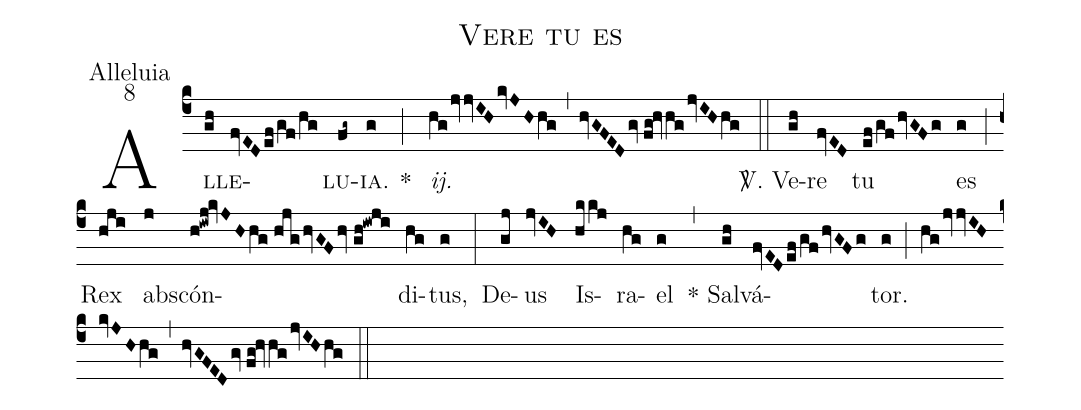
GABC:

name:Vere tu es;
office-part:Alleluia;
mode:8;
%%
(c4) A<sc>l</sc>(gh)<sc>le</sc>(fvEDef/gf/hg)<sc>lu</sc>(fg~)<sc>{ia}</sc>.(g) *~(;) <i>ij.</i>(hgjvvIHkvJHhg) (,) (hvGFEDgv//fg!hvhgjvIHhg) (::) <sp>V/</sp>. Ve(gh)re(fvED) tu(ef/gfhvGFg) es(g) (;) Rex(hji) abs(j)cón(h!iwj!kvJHhg//hjghvGFhv//gh!iwji)di(hg)tus,(g) (:) De(gj)us(jvIH) Is(hkkj)ra(hg)el(g) (,) * Sal(gh)vá(fvEDef/gfhvGFg)tor.(g) (;) (hgjvvIHkvJHhg) (,) (hvGFEDgv//fg!hvhgjvIHhg) (::)
